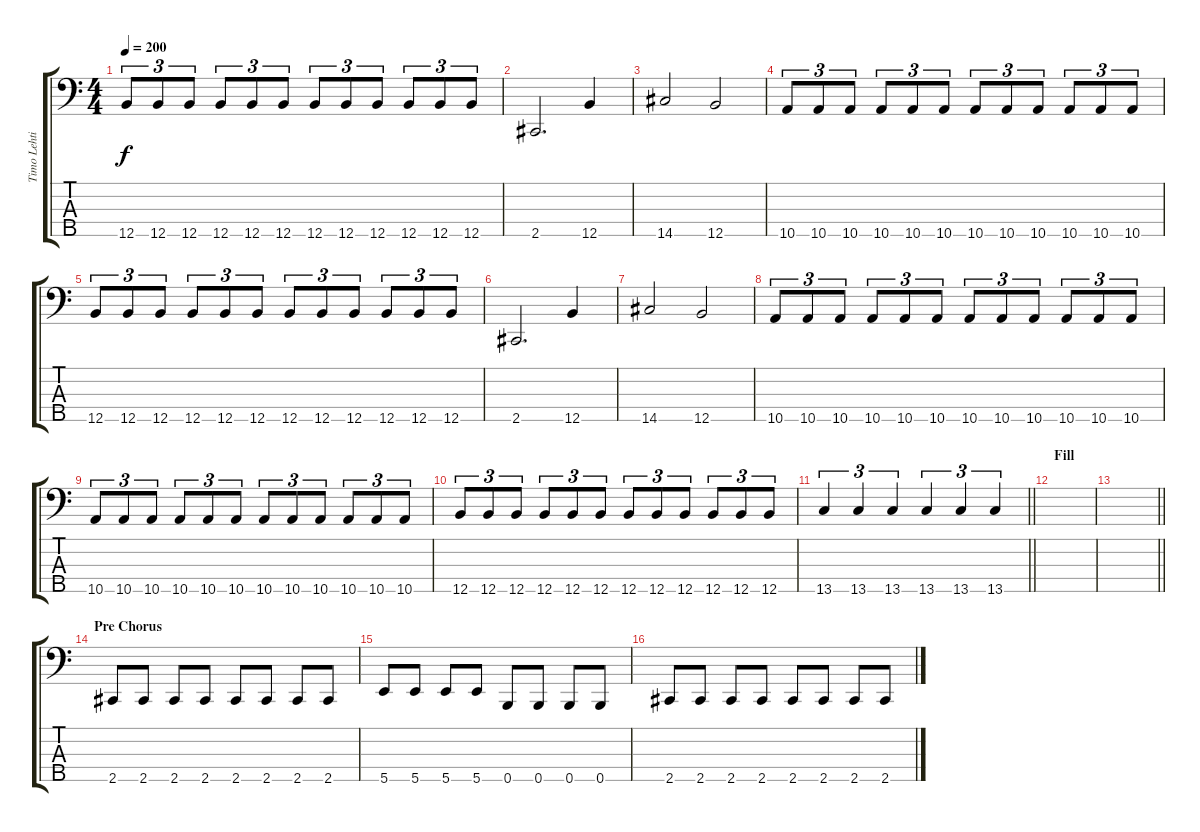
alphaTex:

\track ("Timo Lehtinen" "Timo Lehti") {instrument electricbassfinger}
\staff {score tabs}
\tuning (G2 D2 A1 E1 B0) {hide}
\ts (4 4)
\tempo 200
\clef f4
\ks c
12.5.8{tu (3 2) dy f} 12.5.8{tu (3 2)} 12.5.8{tu (3 2)} 12.5.8{tu (3 2)} 12.5.8{tu (3 2)} 12.5.8{tu (3 2)} 12.5.8{tu (3 2)} 12.5.8{tu (3 2)} 12.5.8{tu (3 2)} 12.5.8{tu (3 2)} 12.5.8{tu (3 2)} 12.5.8{tu (3 2)} |
2.5.2{d} 12.5.4 |
14.5.2 12.5.2 |
10.5.8{tu (3 2)} 10.5.8{tu (3 2)} 10.5.8{tu (3 2)} 10.5.8{tu (3 2)} 10.5.8{tu (3 2)} 10.5.8{tu (3 2)} 10.5.8{tu (3 2)} 10.5.8{tu (3 2)} 10.5.8{tu (3 2)} 10.5.8{tu (3 2)} 10.5.8{tu (3 2)} 10.5.8{tu (3 2)} |
12.5.8{tu (3 2)} 12.5.8{tu (3 2)} 12.5.8{tu (3 2)} 12.5.8{tu (3 2)} 12.5.8{tu (3 2)} 12.5.8{tu (3 2)} 12.5.8{tu (3 2)} 12.5.8{tu (3 2)} 12.5.8{tu (3 2)} 12.5.8{tu (3 2)} 12.5.8{tu (3 2)} 12.5.8{tu (3 2)} |
2.5.2{d} 12.5.4 |
14.5.2 12.5.2 |
10.5.8{tu (3 2)} 10.5.8{tu (3 2)} 10.5.8{tu (3 2)} 10.5.8{tu (3 2)} 10.5.8{tu (3 2)} 10.5.8{tu (3 2)} 10.5.8{tu (3 2)} 10.5.8{tu (3 2)} 10.5.8{tu (3 2)} 10.5.8{tu (3 2)} 10.5.8{tu (3 2)} 10.5.8{tu (3 2)} |
10.5.8{tu (3 2)} 10.5.8{tu (3 2)} 10.5.8{tu (3 2)} 10.5.8{tu (3 2)} 10.5.8{tu (3 2)} 10.5.8{tu (3 2)} 10.5.8{tu (3 2)} 10.5.8{tu (3 2)} 10.5.8{tu (3 2)} 10.5.8{tu (3 2)} 10.5.8{tu (3 2)} 10.5.8{tu (3 2)} |
12.5.8{tu (3 2)} 12.5.8{tu (3 2)} 12.5.8{tu (3 2)} 12.5.8{tu (3 2)} 12.5.8{tu (3 2)} 12.5.8{tu (3 2)} 12.5.8{tu (3 2)} 12.5.8{tu (3 2)} 12.5.8{tu (3 2)} 12.5.8{tu (3 2)} 12.5.8{tu (3 2)} 12.5.8{tu (3 2)} |
\barLineRight lightlight
13.5.4{tu (3 2)} 13.5.4{tu (3 2)} 13.5.4{tu (3 2)} 13.5.4{tu (3 2)} 13.5.4{tu (3 2)} 13.5.4{tu (3 2)} |
\section ("" "Fill")
|
\barLineRight lightlight
|
\section ("" "Pre Chorus")
2.5.8 2.5.8 2.5.8 2.5.8 2.5.8 2.5.8 2.5.8 2.5.8 |
5.5.8 5.5.8 5.5.8 5.5.8 0.5.8 0.5.8 0.5.8 0.5.8 |
2.5.8 2.5.8 2.5.8 2.5.8 2.5.8 2.5.8 2.5.8 2.5.8
